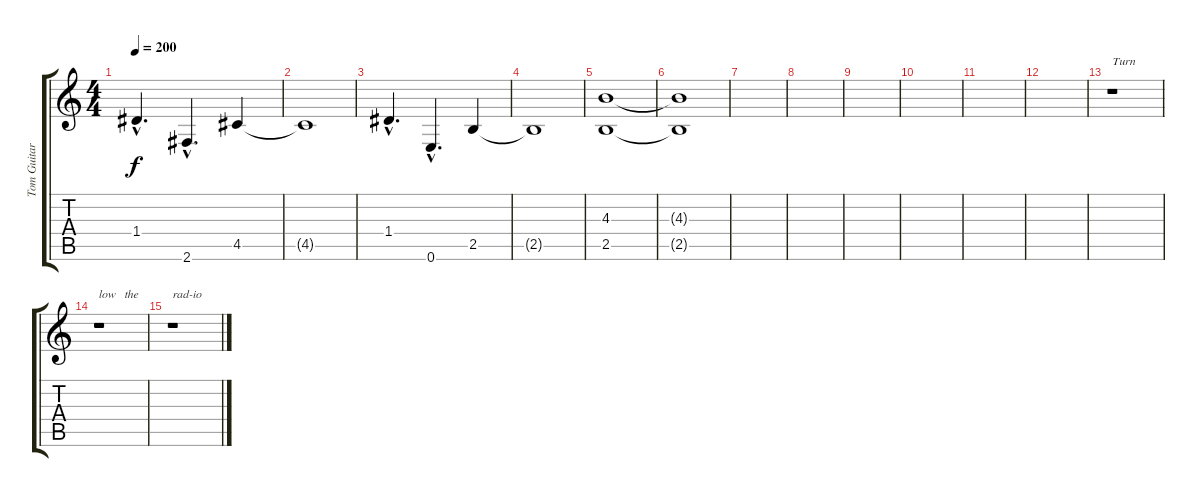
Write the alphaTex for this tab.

\track ("Tom Guitar 1" "Tom Guitar") {instrument distortionguitar}
\staff {score tabs}
\tuning (E4 B3 G3 D3 A2 E2) {hide}
\ts (4 4)
\tempo 200
\clef g2
\ks c
1.4{hac}.4{d dy f} 2.6{hac}.4{d} 4.5.4 |
4.5{t}.1 |
1.4{hac}.4{d} 0.6{hac}.4{d} 2.5.4 |
2.5{t}.1 |
(4.3 2.5).1{volume 0} |
(4.3{t} 2.5{t}).1 |
|
|
|
|
|
|
r.1{txt "Turn"} |
r.1{txt "low   the"} |
r.1{txt "rad-io"}
